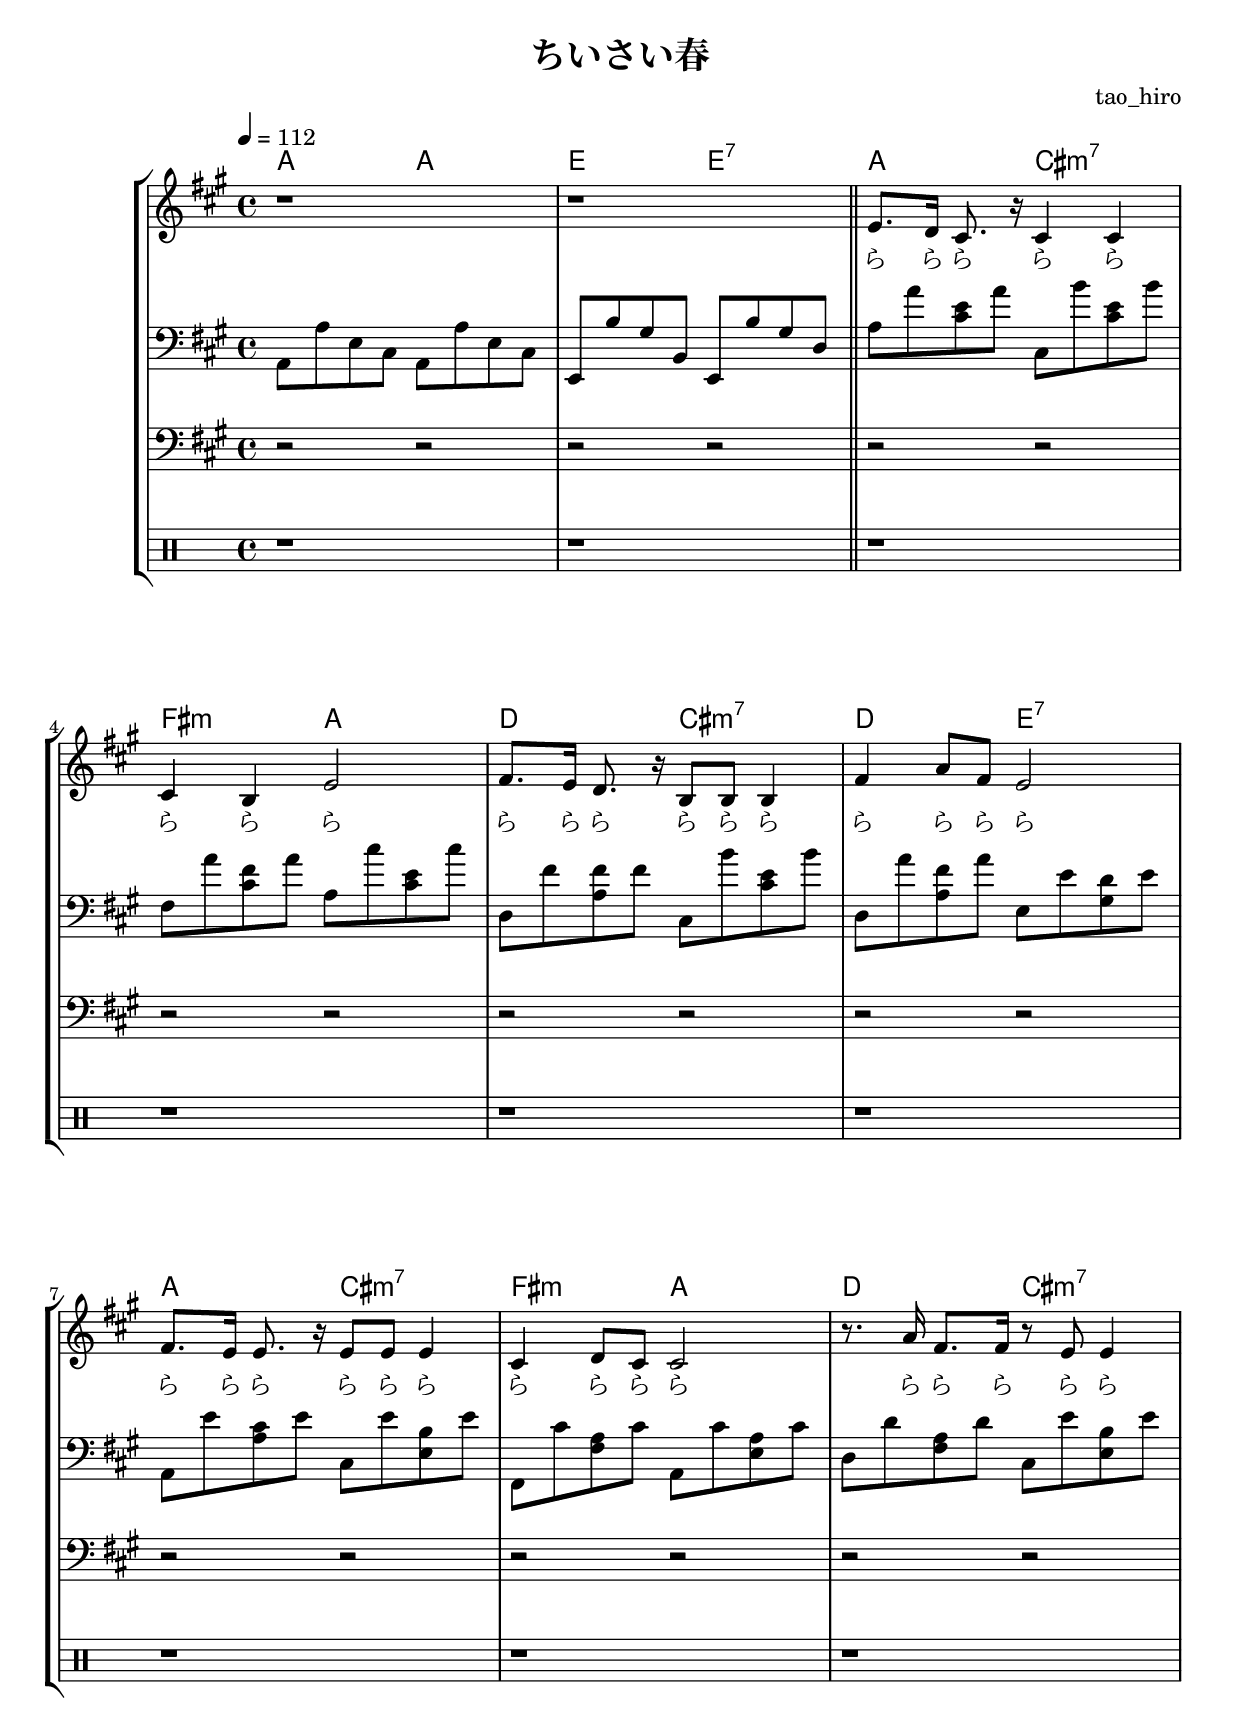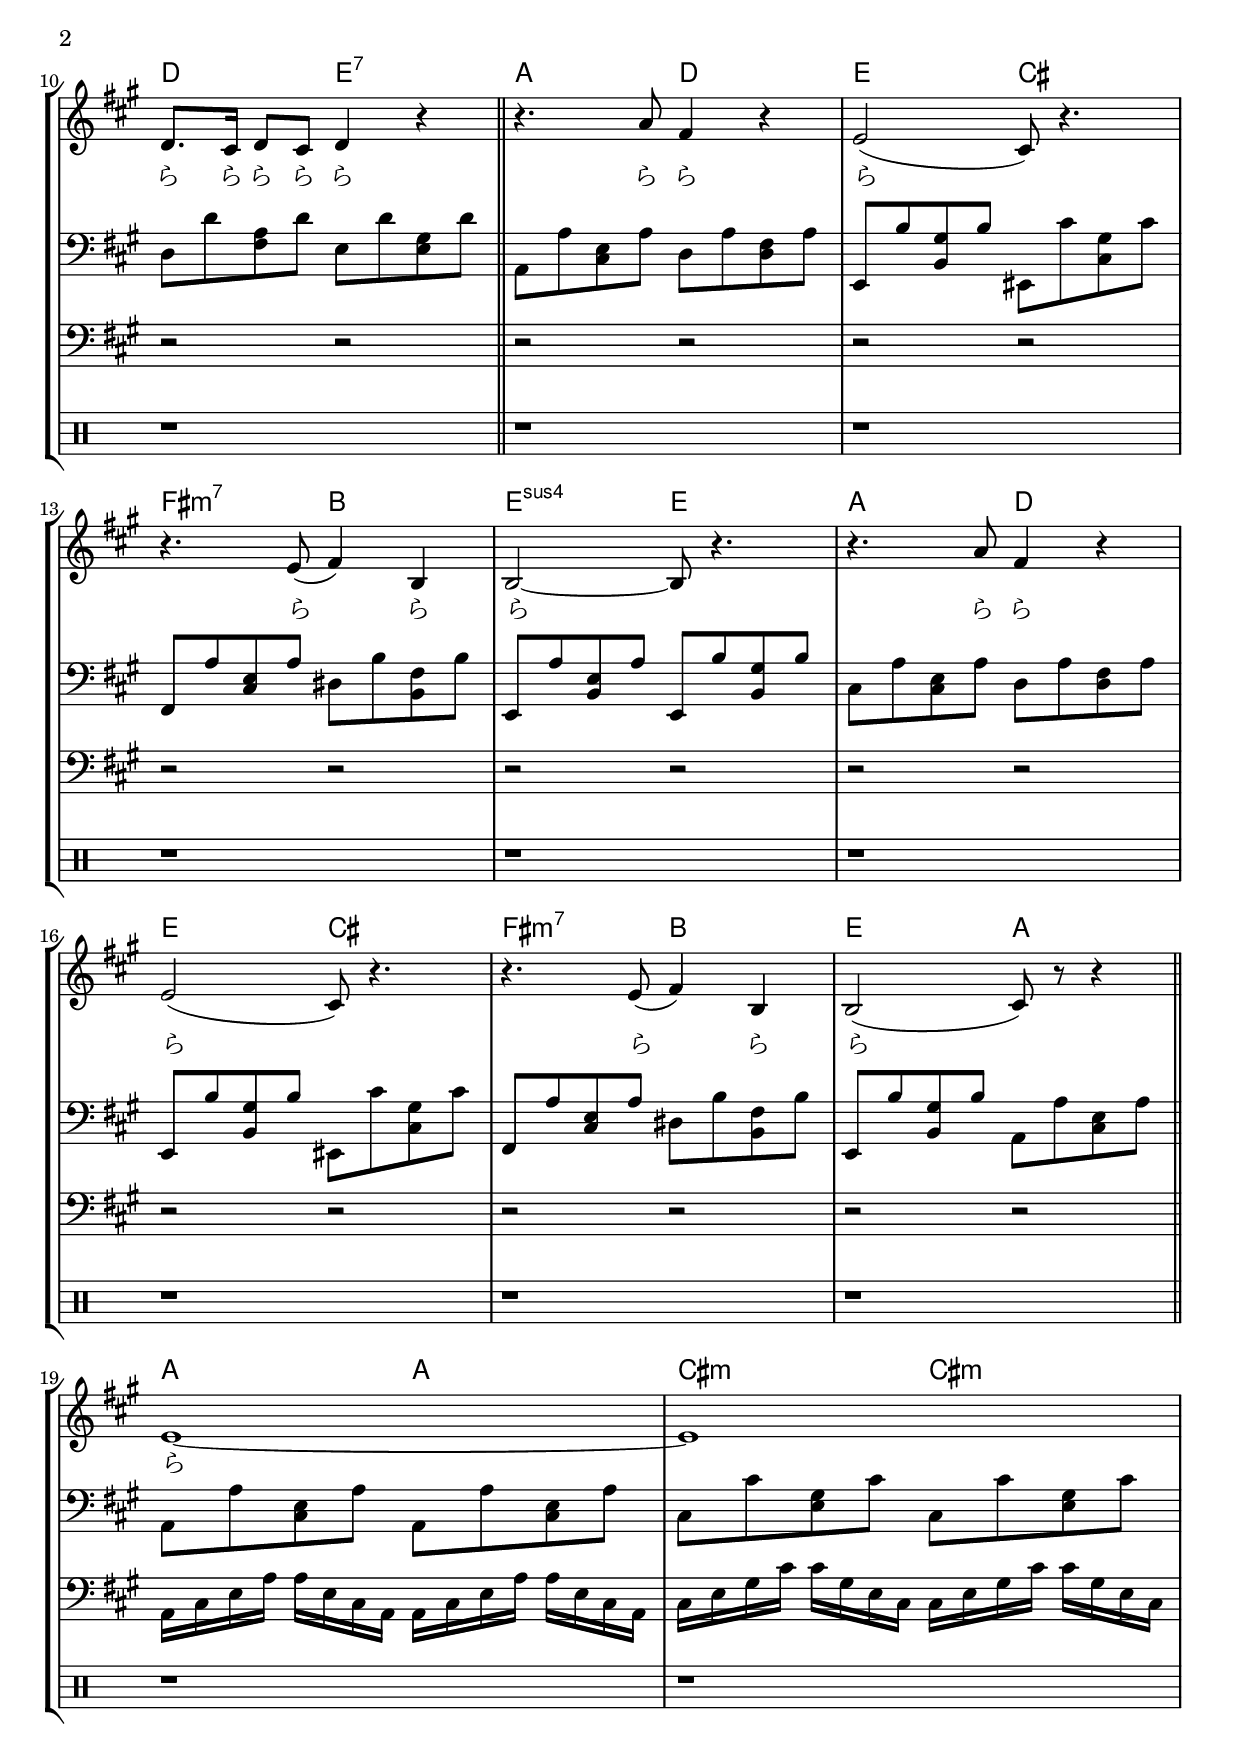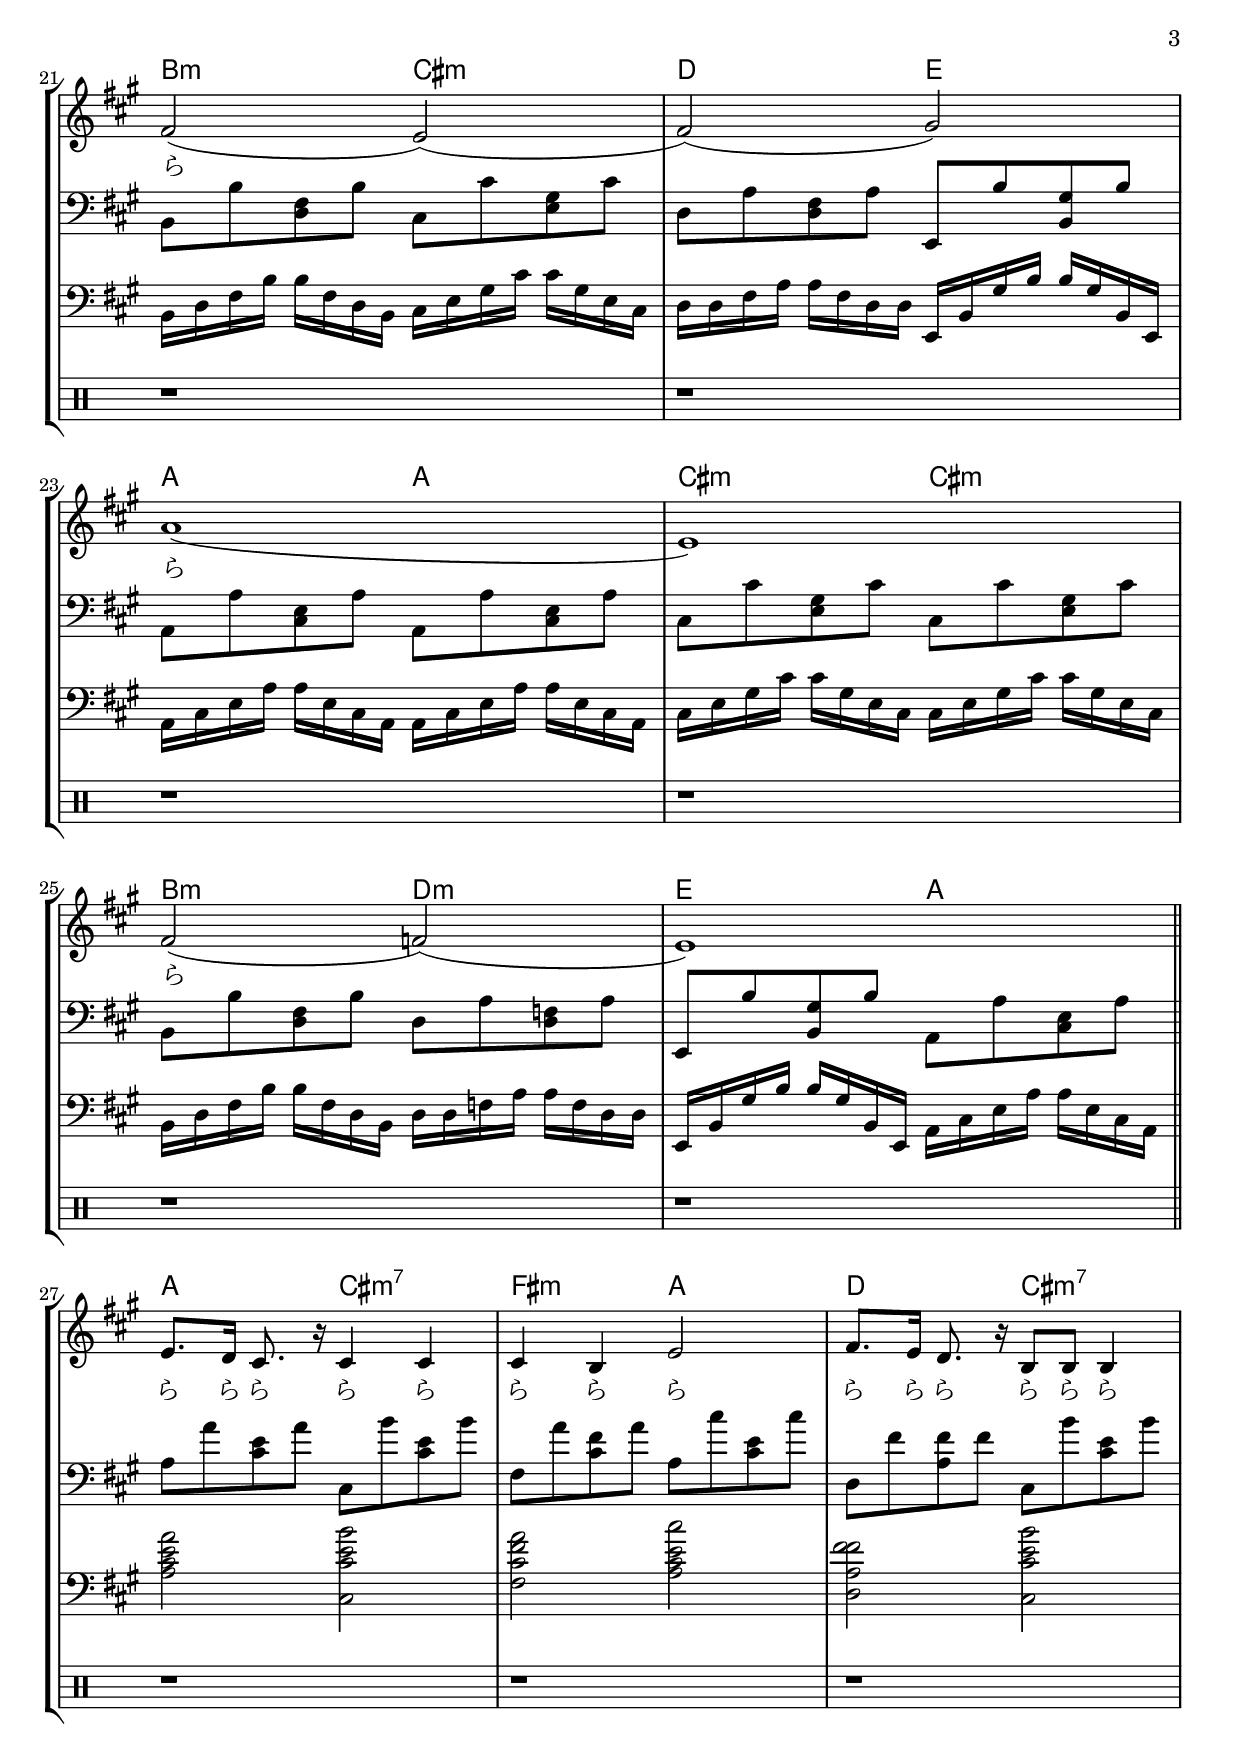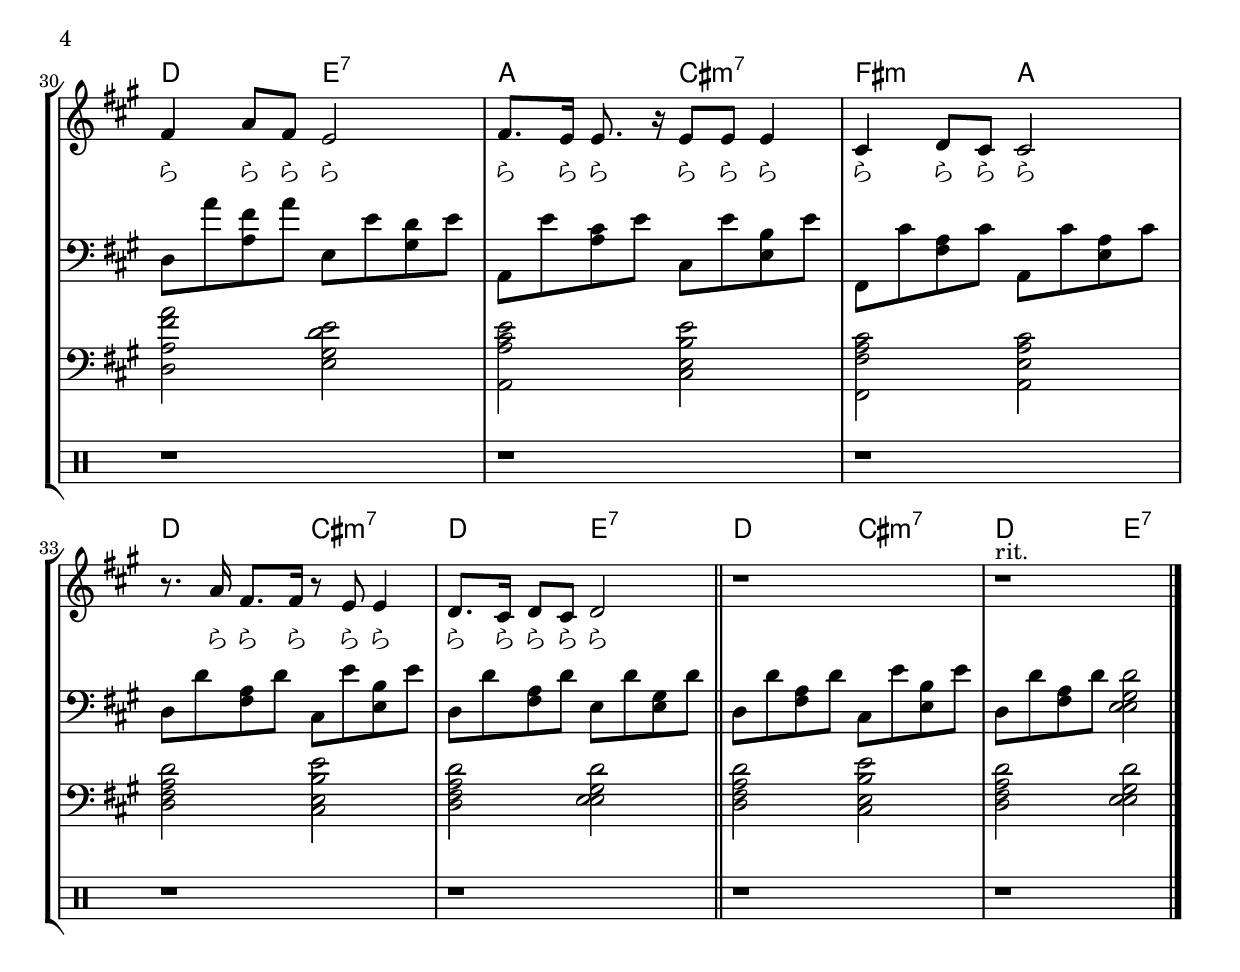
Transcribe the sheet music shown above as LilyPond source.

\version "2.12.1"

\header {
	title = \markup {ちいさい春}
	composer = \markup \center-column {tao_hiro}
}

harmony = \chordmode {
	a2 a e e:7 

	a cis:min7 fis:m a d cis:min7 d e:7 a cis:min7 fis:m a d cis:min7 d e:7 

	a d e cis fis:min7 b e:sus4 e a d e cis fis:min7 b e a 

	a a cis:m cis:m b:m cis:m d e a a cis:m cis:m b:m d:m e a 

	a cis:min7 fis:m a d cis:min7 d e:7 a cis:min7 fis:m a d cis:min7 d e:7 

	d cis:min7 d e:7 
}

melody = {
	\key a \major
	\tempo 4 = 112
	r1 | r1   
	\set Staff.midiInstrument = #"Tubular Bells"
	 e'8.  d'16  cis'8.  r16  cis'4  cis'4 
	cis'4  b4  e'2 
	fis'8.  e'16  d'8.  r16  b8  b8  b4 
	fis'4  a'8  fis'8  e'2 
	fis'8.  e'16  e'8.  r16  e'8  e'8  e'4 
	cis'4  d'8  cis'8  cis'2 
	r8.  a'16  fis'8.  fis'16  r8  e'8  e'4 
	d'8.  cis'16  d'8  cis'8  d'4  	r4 	\set Staff.midiInstrument = #"Bird Tweet"
	r4. a'8  fis'4  r4 
	e'2  (cis'8)  r4.~ 
	r4.  e'8  (fis'4)  b4 
	b2~b8  r4. 
	r4.  a'8  fis'4  r4 
	e'2  (cis'8)  r4.~ 
	r4.  e'8  (fis'4)  b4 
	b2  (cis'8)  r8  	r4 	\set Staff.midiInstrument = #"Applause"
	 e'1~ 
	e'1 
	 fis'2  (e'2) 
	(fis'2)  (gis'2) 
	a'1 
	(e'1) 
	fis'2  (f'2) 
	(e'1)
	\set Staff.midiInstrument = #"Tubular Bells"
	 e'8.  d'16  cis'8.  r16  cis'4  cis'4 
	cis'4  b4  e'2 
	fis'8.  e'16  d'8.  r16  b8  b8  b4 
	fis'4  a'8  fis'8  e'2 
	fis'8.  e'16  e'8.  r16  e'8  e'8  e'4 
	cis'4  d'8  cis'8  cis'2 
	r8.  a'16  fis'8.  fis'16  r8  e'8  e'4 
	d'8.  cis'16  d'8  cis'8  d'2
	r1 | r1^"rit." \bar "|."
}

words = \lyricmode {
	
	ら  ら  ら  ら  ら  ら  ら  ら  ら  ら  ら  ら  ら  ら  ら  ら  ら  ら  ら  ら  ら  ら  ら  ら  ら  ら  ら  ら  ら  ら  ら  ら  ら  ら  ら  ら  ら  ら  
	ら  ら  ら  ら  ら  ら  ら  ら  ら  ら  ら  ら  
	ら  ら  ら  ら  
	ら  ら  ら  ら  ら  ら  ら  ら  ら  ら  ら  ら  ら  ら  ら  ら  ら  ら  ら  ら  ら  ら  ら  ら  ら  ら  ら  ら  ら  ら  ら  ら  ら  ら  ら  ら  ら  ら  
	
}

tempochange = {
	\tempo 4 = 112
	r1 | r1 \bar "||"
	\tempo 4 = 112
	r1 | r1 | r1 | r1 | r1 | r1 | r1 | r1 \bar "||"
	\tempo 4 = 112
	r1 | r1 | r1 | r1 | r1 | r1 | r1 | r1 \bar "||"
	\tempo 4 = 112
	r1 | r1 | r1 | r1 | r1 | r1 | r1 | r1 \bar "||"
	\tempo 4 = 112
	r1 | r1 | r1 | r1 | r1 | r1 | r1 | r1 \bar "||"
	\tempo 4 = 112
	r1 | \tempo 4 = 84 r2 \tempo 4 = 74 r2 \bar "|."
}

mainacc = {
	\clef bass
	\set Staff.midiInstrument = #"Harpsichord"
	\key a \major
	\tempo 4 = 112
	a,8 a e cis
	a,8 a e cis
	e,8 b gis b,
	e,8 b gis d
	\bar "||"

	\set Staff.midiInstrument = #"Harpsichord"
	a8 a' <cis' e'> a'
	cis8 b' <cis' e'> b'
	fis8 a' <cis' fis'> a'
	a8 cis'' <cis' e'> cis''
	d8 fis' <a fis'> fis'
	cis8 b' <cis' e'> b'
	d8 a' <a fis'> a'
	e8 e' <gis d'> e'
	a,8 e' <a cis'> e'
	cis8 e' <e b> e'
	fis,8 cis' <fis a> cis'
	a,8 cis' <e a> cis'
	d8 d' <fis a> d'
	cis8 e' <e b> e'
	d8 d' <fis a> d'
	e8 d' <e gis> d'
	\bar "||"

	\set Staff.midiInstrument = #"Harpsichord"
	a,8 a <cis e> a
	d8 a <d fis> a
	e,8 b <b, gis> b
	eis,8 cis' <cis gis> cis'
	fis,8 a <cis e> a
	dis8 b <b, fis> b
	e,8 a <b, e> a
	e,8 b <b, gis> b
	cis8 a <cis e> a
	d8 a <d fis> a
	e,8 b <b, gis> b
	eis,8 cis' <cis gis> cis'
	fis,8 a <cis e> a
	dis8 b <b, fis> b
	e,8 b <b, gis> b
	a,8 a <cis e> a
	\bar "||"

	\set Staff.midiInstrument = #"Harpsichord"
	a,8 a <cis e> a
	a,8 a <cis e> a
	cis8 cis' <e gis> cis'
	cis8 cis' <e gis> cis'
	b,8 b <d fis> b
	cis8 cis' <e gis> cis'
	d8 a <d fis> a
	e,8 b <b, gis> b
	a,8 a <cis e> a
	a,8 a <cis e> a
	cis8 cis' <e gis> cis'
	cis8 cis' <e gis> cis'
	b,8 b <d fis> b
	d8 a <d f> a
	e,8 b <b, gis> b
	a,8 a <cis e> a
	\bar "||"

	\set Staff.midiInstrument = #"Harpsichord"
	a8 a' <cis' e'> a'
	cis8 b' <cis' e'> b'
	fis8 a' <cis' fis'> a'
	a8 cis'' <cis' e'> cis''
	d8 fis' <a fis'> fis'
	cis8 b' <cis' e'> b'
	d8 a' <a fis'> a'
	e8 e' <gis d'> e'
	a,8 e' <a cis'> e'
	cis8 e' <e b> e'
	fis,8 cis' <fis a> cis'
	a,8 cis' <e a> cis'
	d8 d' <fis a> d'
	cis8 e' <e b> e'
	d8 d' <fis a> d'
	e8 d' <e gis> d'
	\bar "||"

	\set Staff.midiInstrument = #"Harpsichord"
	d8 d' <fis a> d'
	cis8 e' <e b> e'
	d8 d' <fis a> d'
	<e e gis d'>2
	\bar "|."
}

subacc = {
	\clef bass
	\set Staff.midiInstrument = #"Acoustic grand"
	\key a \major
	\tempo 4 = 112
	r2
	r2
	r2
	r2
	\bar "||"

	\set Staff.midiInstrument = #"Acoustic grand"
	r2
	r2
	r2
	r2
	r2
	r2
	r2
	r2
	r2
	r2
	r2
	r2
	r2
	r2
	r2
	r2
	\bar "||"

	\set Staff.midiInstrument = #"Acoustic grand"
	r2
	r2
	r2
	r2
	r2
	r2
	r2
	r2
	r2
	r2
	r2
	r2
	r2
	r2
	r2
	r2
	\bar "||"

	\set Staff.midiInstrument = #"FX 3 (crystal)"
	a,16 cis e a a e cis a,
	a,16 cis e a a e cis a,
	cis16 e gis cis' cis' gis e cis
	cis16 e gis cis' cis' gis e cis
	b,16 d fis b b fis d b,
	cis16 e gis cis' cis' gis e cis
	d16 d fis a a fis d d
	e,16 b, gis b b gis b, e,
	a,16 cis e a a e cis a,
	a,16 cis e a a e cis a,
	cis16 e gis cis' cis' gis e cis
	cis16 e gis cis' cis' gis e cis
	b,16 d fis b b fis d b,
	d16 d f a a f d d
	e,16 b, gis b b gis b, e,
	a,16 cis e a a e cis a,
	\bar "||"

	\set Staff.midiInstrument = #"Music box"
	<a cis' e' a'>2
	<cis cis' e' b'>2
	<fis cis' fis' a'>2
	<a cis' e' cis''>2
	<d a fis' fis'>2
	<cis cis' e' b'>2
	<d a fis' a'>2
	<e gis d' e'>2
	<a, a cis' e'>2
	<cis e b e'>2
	<fis, fis a cis'>2
	<a, e a cis'>2
	<d fis a d'>2
	<cis e b e'>2
	<d fis a d'>2
	<e e gis d'>2
	\bar "||"

	\set Staff.midiInstrument = #"Music box"
	<d fis a d'>2
	<cis e b e'>2
	<d fis a d'>2
	<e e gis d'>2
	\bar "|."
}

percA = {
	\drummode {
	r1 |r1 \bar "||"
	r1 |r1 |r1 |r1 |r1 |r1 |r1 |r1 \bar "||"
	r1 |r1 |r1 |r1 |r1 |r1 |r1 |r1 \bar "||"
	r1 |r1 |r1 |r1 |r1 |r1 |r1 |r1 \bar "||"
	r1 |r1 |r1 |r1 |r1 |r1 |r1 |r1 \bar "||"
	r1 |r1 \bar "|."
	}
}

percB = {
	\drummode {
	r1 |r1 \bar "||"
	r1 |r1 |r1 |r1 |r1 |r1 |r1 |r1 \bar "||"
	r1 |r1 |r1 |r1 |r1 |r1 |r1 |r1 \bar "||"
	r1 |r1 |r1 |r1 |r1 |r1 |r1 |r1 \bar "||"
	r1 |r1 |r1 |r1 |r1 |r1 |r1 |r1 \bar "||"
	r1 |r1 \bar "|."
	}
}

percC = {
	\drummode {
	r1 |r1 \bar "||"
	r1 |r1 |r1 |r1 |r1 |r1 |r1 |r1 \bar "||"
	r1 |r1 |r1 |r1 |r1 |r1 |r1 |r1 \bar "||"
	r1 |r1 |r1 |r1 |r1 |r1 |r1 |r1 \bar "||"
	r1 |r1 |r1 |r1 |r1 |r1 |r1 |r1 \bar "||"
	r1 |r1 \bar "|."
	}
}

percD = {
	\drummode {
	r1 |r1 \bar "||"
	r1 |r1 |r1 |r1 |r1 |r1 |r1 |r1 \bar "||"
	r1 |r1 |r1 |r1 |r1 |r1 |r1 |r1 \bar "||"
	r1 |r1 |r1 |r1 |r1 |r1 |r1 |r1 \bar "||"
	r1 |r1 |r1 |r1 |r1 |r1 |r1 |r1 \bar "||"
	r1 |r1 \bar "|."
	}
}

percE = {
	\drummode {
	r1 |r1 \bar "||"
	r1 |r1 |r1 |r1 |r1 |r1 |r1 |r1 \bar "||"
	r1 |r1 |r1 |r1 |r1 |r1 |r1 |r1 \bar "||"
	r1 |r1 |r1 |r1 |r1 |r1 |r1 |r1 \bar "||"
	r1 |r1 |r1 |r1 |r1 |r1 |r1 |r1 \bar "||"
	r1 |r1 \bar "|."
	}
}

\score {
	<<
		\new StaffGroup <<
			\new ChordNames {\harmony}
			\new Voice = "melody" {\melody}
			\new Lyrics \lyricsto "melody" \words
			\new Staff = "mainacc" {\mainacc}
			\new Staff = "subacc" {\subacc}
			\new DrumStaff <<
				\new DrumVoice {\percA}
				\new DrumVoice {\percB}
				\new DrumVoice {\percC}
				\new DrumVoice {\percD}
				\new DrumVoice {\percE}
			>>
		>>
	>>
	\layout { }
}
